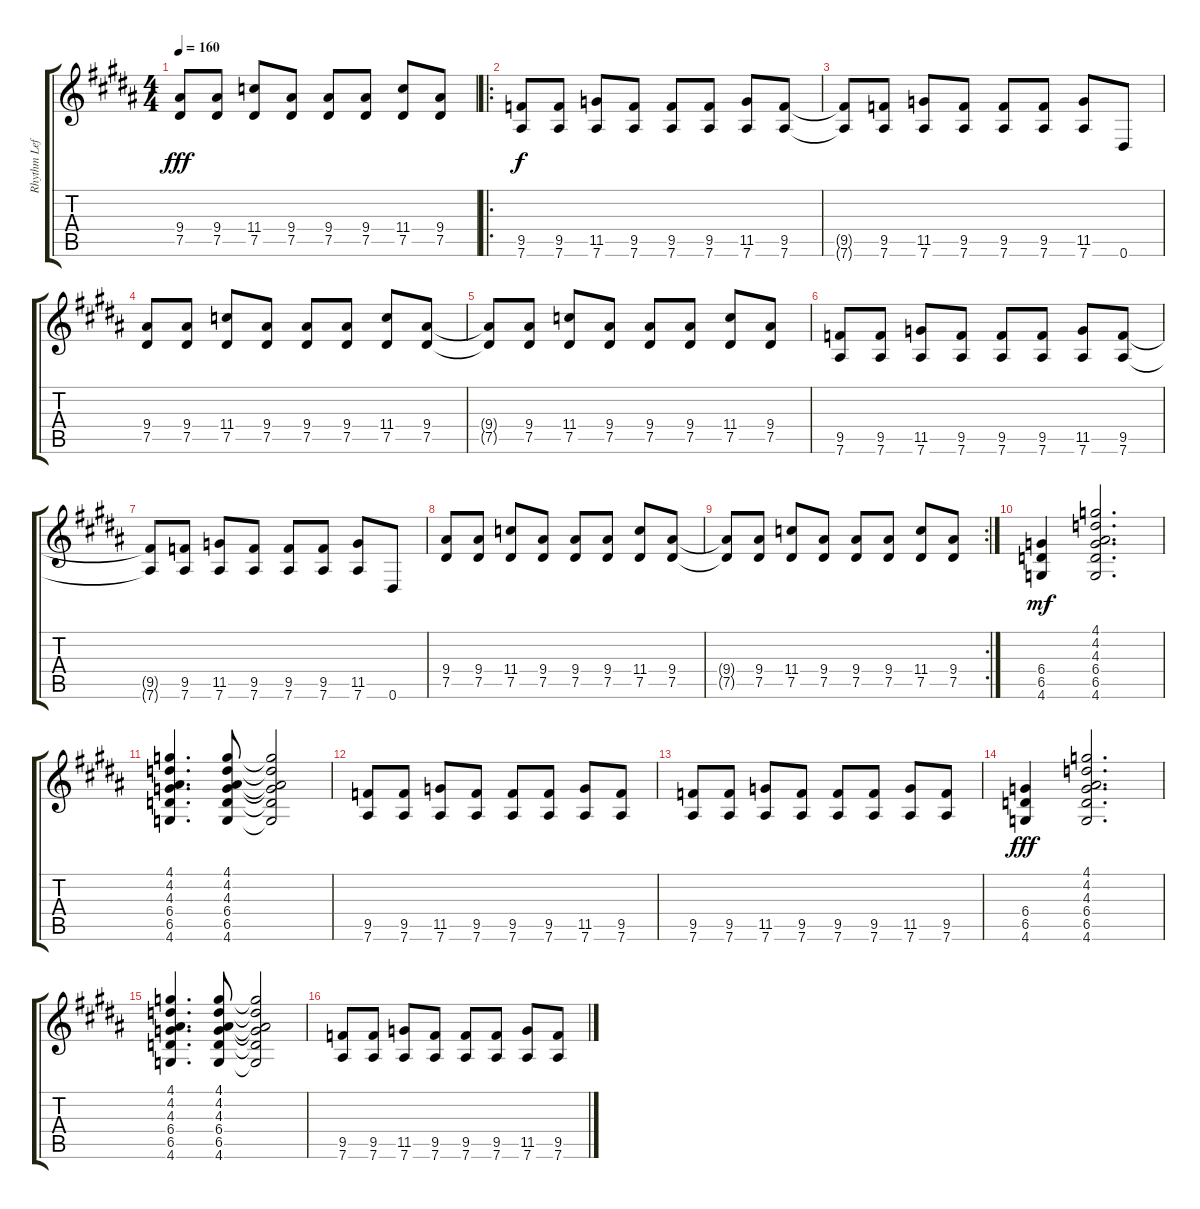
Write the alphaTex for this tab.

\track ("Rhythm Left" "Rhythm Lef") {instrument distortionguitar}
\staff {score tabs}
\tuning (Eb4 Bb3 Gb3 Db3 Ab2 Eb2) {hide}
\ts (4 4)
\tempo 160
\clef g2
\ks g#minor
(9.4 7.5).8{dy fff} (9.4 7.5).8 (11.4 7.5).8 (9.4 7.5).8 (9.4 7.5).8 (9.4 7.5).8 (11.4 7.5).8 (9.4 7.5).8 |
\ro
\ks b
(9.5 7.6).8{dy f} (9.5 7.6).8 (11.5 7.6).8 (9.5 7.6).8 (9.5 7.6).8 (9.5 7.6).8 (11.5 7.6).8 (9.5 7.6).8 |
\ks g#minor
(9.5{t} 7.6{t}).8 (9.5 7.6).8 (11.5 7.6).8 (9.5 7.6).8 (9.5 7.6).8 (9.5 7.6).8 (11.5 7.6).8 0.6.8 |
(9.4 7.5).8 (9.4 7.5).8 (11.4 7.5).8 (9.4 7.5).8 (9.4 7.5).8 (9.4 7.5).8 (11.4 7.5).8 (9.4 7.5).8 |
(9.4{t} 7.5{t}).8 (9.4 7.5).8 (11.4 7.5).8 (9.4 7.5).8 (9.4 7.5).8 (9.4 7.5).8 (11.4 7.5).8 (9.4 7.5).8 |
\ks b
(9.5 7.6).8 (9.5 7.6).8 (11.5 7.6).8 (9.5 7.6).8 (9.5 7.6).8 (9.5 7.6).8 (11.5 7.6).8 (9.5 7.6).8 |
\ks g#minor
(9.5{t} 7.6{t}).8 (9.5 7.6).8 (11.5 7.6).8 (9.5 7.6).8 (9.5 7.6).8 (9.5 7.6).8 (11.5 7.6).8 0.6.8 |
(9.4 7.5).8 (9.4 7.5).8 (11.4 7.5).8 (9.4 7.5).8 (9.4 7.5).8 (9.4 7.5).8 (11.4 7.5).8 (9.4 7.5).8 |
\rc 2
(9.4{t} 7.5{t}).8 (9.4 7.5).8 (11.4 7.5).8 (9.4 7.5).8 (9.4 7.5).8 (9.4 7.5).8 (11.4 7.5).8 (9.4 7.5).8 |
\ks b
(6.4 6.5 4.6).4{dy mf} (4.1 4.2 4.3 6.4 6.5 4.6).2{d} |
\ks g#minor
(4.1 4.2 4.3 6.4 6.5 4.6).4{d} (4.1 4.2 4.3 6.4 6.5 4.6).8 (4.1{t} 4.2{t} 4.3{t} 6.4{t} 6.5{t} 4.6{t}).2 |
(9.5 7.6).8 (9.5 7.6).8 (11.5 7.6).8 (9.5 7.6).8 (9.5 7.6).8 (9.5 7.6).8 (11.5 7.6).8 (9.5 7.6).8 |
(9.5 7.6).8 (9.5 7.6).8 (11.5 7.6).8 (9.5 7.6).8 (9.5 7.6).8 (9.5 7.6).8 (11.5 7.6).8 (9.5 7.6).8 |
\ks b
(6.4 6.5 4.6).4{dy fff} (4.1 4.2 4.3 6.4 6.5 4.6).2{d} |
\ks g#minor
(4.1 4.2 4.3 6.4 6.5 4.6).4{d} (4.1 4.2 4.3 6.4 6.5 4.6).8 (4.1{t} 4.2{t} 4.3{t} 6.4{t} 6.5{t} 4.6{t}).2 |
(9.5 7.6).8 (9.5 7.6).8 (11.5 7.6).8 (9.5 7.6).8 (9.5 7.6).8 (9.5 7.6).8 (11.5 7.6).8 (9.5 7.6).8
